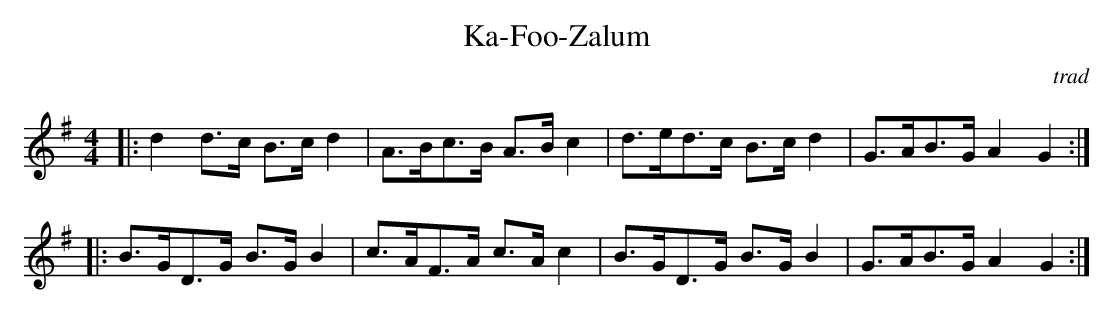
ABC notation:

X:1
T:Ka-Foo-Zalum
C:trad
M:4/4
L:1/8
K:G
|:d2d3/2c/2 B3/2c/2 d2|A3/2B/2c3/2B/2 A3/2B/2 c2|d3/2e/2d3/2c/2 B3/2c/2 d2|G3/2A/2B3/2G/2 A2G2:|
|:B3/2G/2D3/2G/2 B3/2G/2 B2|c3/2A/2F3/2A/2 c3/2A/2 c2|B3/2G/2D3/2G/2 B3/2G/2 B2|G3/2A/2B3/2G/2 A2G2:|
